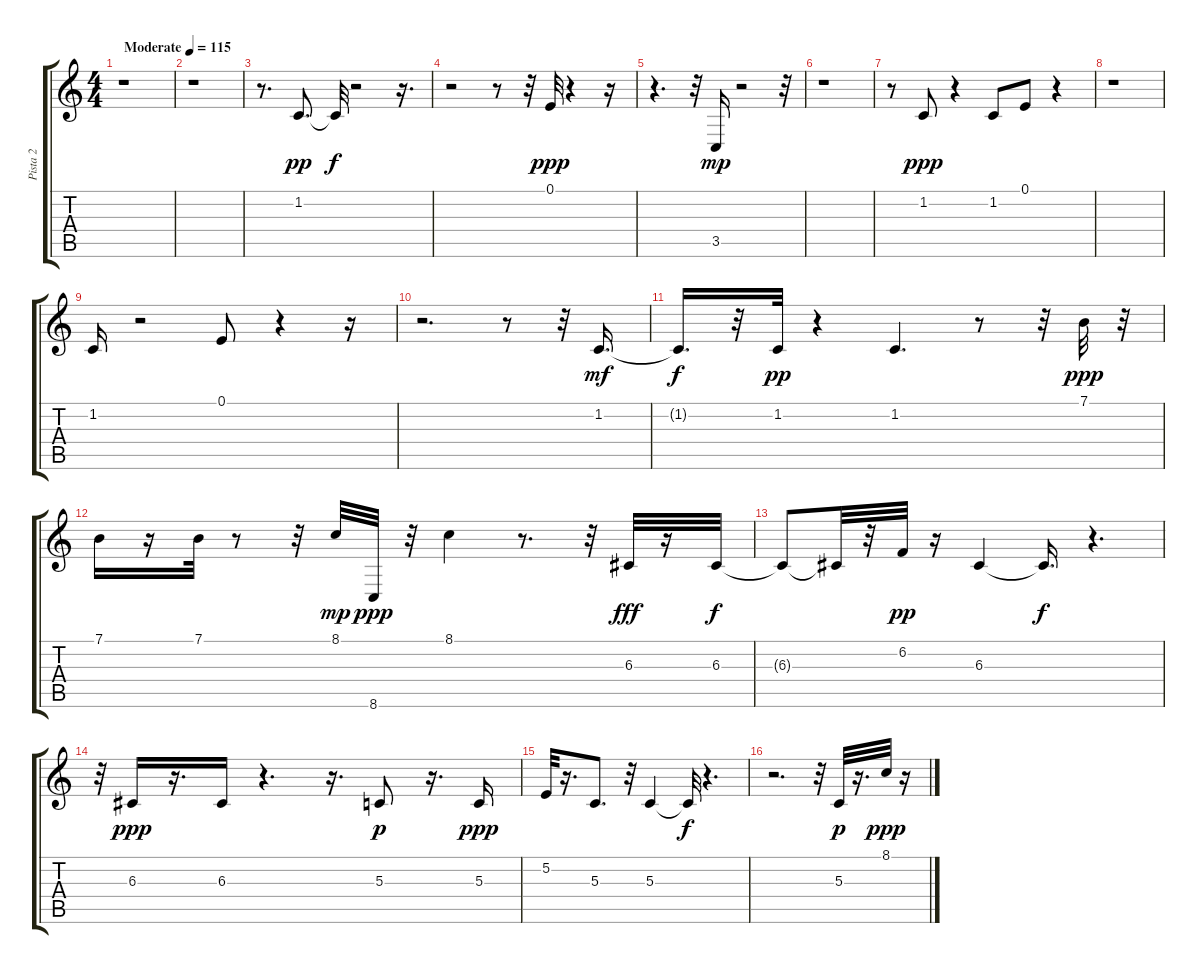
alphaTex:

\track ("Pista 2" "Pista 2") {instrument drawbarorgan}
\staff {score tabs}
\tuning (E4 B3 G3 D3 A2 E2) {hide}
\ts (4 4)
\tempo (115 "Moderate")
\clef g2
\ks c
r.1{dy pp instrument drawbarorgan} |
r.1 |
r.8{d} 1.2.8{d} 1.2{t}.32{dy f} r.2 r.16{d} |
r.2 r.8 r.32 0.1.32{dy ppp} r.4 r.16 |
r.4{d} r.32 3.5.16{dy mp} r.2 r.32 |
r.1 |
r.8 1.2.8{dy ppp} r.4 1.2.8 0.1.8 r.4 |
r.1 |
1.2.16 r.2 0.1.8 r.4 r.16 |
r.2{d} r.8 r.32 1.2.16{d dy mf} |
1.2{t}.16{d dy f} r.32 1.2.32{dy pp} r.4 1.2.4{d} r.8 r.32 7.1.32{dy ppp} r.32 |
7.1.16 r.16 7.1.32 r.8 r.32 8.1.32{dy mp} 8.6.32{dy ppp} r.32 8.1.4 r.8{d} r.32 6.3.32{dy fff} r.16 6.3.32{dy f} |
6.3{t}.8 6.3{t}.32 r.32 6.2.32{dy pp} r.16 6.3.4 6.3{t}.16{d dy f} r.4{d} |
r.32 6.3.16{dy ppp} r.16{d} 6.3.16 r.4{d} r.16{d} 5.3.8{dy p} r.16{d} 5.3.16{dy ppp} |
5.2.32 r.16{d} 5.3.8{d} r.32 5.3.4 5.3{t}.32{dy f} r.4{d} |
r.2{d} r.32 5.3.32{dy p} r.16{d} 8.1.32{dy ppp} r.16
